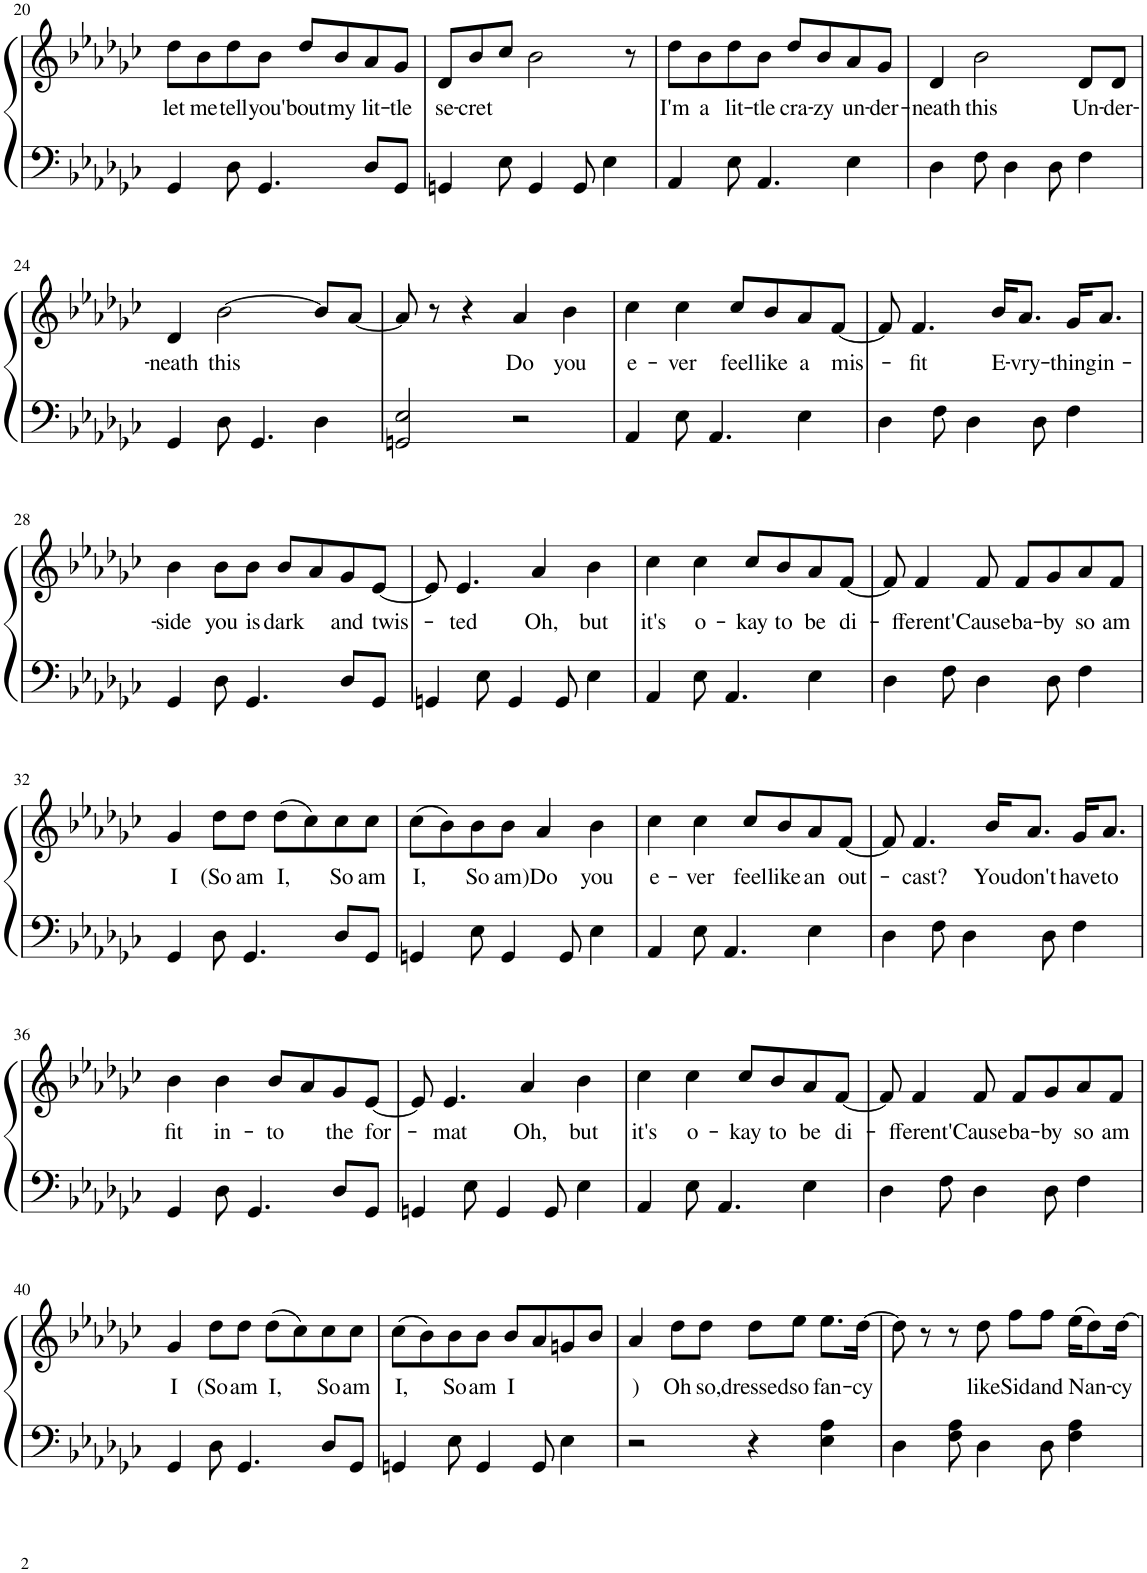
**kern	**kern	**text
*part1	*part1	*part1
*staff2	*staff1	*staff1
*I"Piano	*	*
*I'Pno.	*	*
!!LO:PB:g=z
*clefF4	*clefG2	*
*k[b-e-a-d-g-c-]	*k[b-e-a-d-g-c-]	*
*M4/4	*M4/4	*
=20	=20	=20
!	!	!LO:LY:b
4GG-/	8dd-\L	let
!	!	!LO:LY:b
.	8b-\	me
!	!	!LO:LY:b
8D-\	8dd-\	tell
!	!	!LO:LY:b
4.GG-/	8b-\J	you
!	!	!LO:LY:b
.	8dd-/L	'bout
!	!	!LO:LY:b
.	8b-/	my
!	!	!LO:LY:b
8D-/L	8a-/	lit-
!	!	!LO:LY:b
8GG-/J	8g-/J	-tle
=21	=21	=21
!	!	!LO:LY:b
4GGn/	8d-/L	se-
!	!	!LO:LY:b
.	8b-/	-cret
8E-\	8cc-/J	.
4GG/	2b-\	.
8GG/	.	.
4E-\	.	.
.	8r	.
=22	=22	=22
!	!	!LO:LY:b
4AA-/	8dd-\L	I'm
!	!	!LO:LY:b
.	8b-\	a
!	!	!LO:LY:b
8E-\	8dd-\	lit-
!	!	!LO:LY:b
4.AA-/	8b-\J	-tle
!	!	!LO:LY:b
.	8dd-/L	cra-
!	!	!LO:LY:b
.	8b-/	-zy
!	!	!LO:LY:b
4E-\	8a-/	un-
!	!	!LO:LY:b
.	8g-/J	-der-
=23	=23	=23
!	!	!LO:LY:b
4D-\	4d-/	-neath
!	!	!LO:LY:b
8F\	2b-\	this
4D-\	.	.
8D-\	.	.
!	!	!LO:LY:b
4F\	8d-/L	Un-
!	!	!LO:LY:b
.	8d-/J	-der-
!!LO:LB:g=z
=24	=24	=24
!	!	!LO:LY:b
4GG-/	4d-/	-neath
!	!	!LO:LY:b
8D-\	[2b-\	this
4.GG-/	.	.
4D-\	8b-/L]	.
.	[8a-/J	.
=25	=25	=25
2GGn/ 2E-/	8a-/]	.
.	8r	.
.	4r	.
!	!	!LO:LY:b
2r	4a-/	Do
!	!	!LO:LY:b
.	4b-\	you
=26	=26	=26
!	!	!LO:LY:b
4AA-/	4cc-\	e-
!	!	!LO:LY:b
8E-\	4cc-\	-ver
4.AA-/	.	.
!	!	!LO:LY:b
.	8cc-/L	feel
!	!	!LO:LY:b
.	8b-/	like
!	!	!LO:LY:b
4E-\	8a-/	a
!	!	!LO:LY:b
.	[8f/J	mis-
=27	=27	=27
4D-\	8f/]	.
!	!	!LO:LY:b
.	4.f/	-fit
8F\	.	.
4D-\	.	.
!	!	!LO:LY:b
.	16b-/KL	E-
!	!	!LO:LY:b
.	8.a-/J	-vry-
8D-\	.	.
!	!	!LO:LY:b
4F\	16g-/KL	-thing
!	!	!LO:LY:b
.	8.a-/J	in-
!!LO:LB:g=z
=28	=28	=28
!	!	!LO:LY:b
4GG-/	4b-\	-side
!	!	!LO:LY:b
8D-\	8b-\L	you
!	!	!LO:LY:b
4.GG-/	8b-\J	is
!	!	!LO:LY:b
.	8b-/L	dark
.	8a-/	.
!	!	!LO:LY:b
8D-/L	8g-/	and
!	!	!LO:LY:b
8GG-/J	[8e-/J	twis-
=29	=29	=29
4GGn/	8e-/]	.
!	!	!LO:LY:b
.	4.e-/	-ted
8E-\	.	.
4GG/	.	.
!	!	!LO:LY:b
.	4a-/	Oh,
8GG/	.	.
!	!	!LO:LY:b
4E-\	4b-\	but
=30	=30	=30
!	!	!LO:LY:b
4AA-/	4cc-\	it's
!	!	!LO:LY:b
8E-\	4cc-\	o-
4.AA-/	.	.
!	!	!LO:LY:b
.	8cc-/L	-kay
!	!	!LO:LY:b
.	8b-/	to
!	!	!LO:LY:b
4E-\	8a-/	be
!	!	!LO:LY:b
.	[8f/J	di-
=31	=31	=31
4D-\	8f/]	.
!	!	!LO:LY:b
.	4f/	-fferent
8F\	.	.
!	!	!LO:LY:b
4D-\	8f/	'Cause
!	!	!LO:LY:b
.	8f/L	ba-
!	!	!LO:LY:b
8D-\	8g-/	-by
!	!	!LO:LY:b
4F\	8a-/	so
!	!	!LO:LY:b
.	8f/J	am
!!LO:LB:g=z
=32	=32	=32
!	!	!LO:LY:b
4GG-/	4g-/	I
!	!	!LO:LY:b
8D-\	8dd-\L	(So
!	!	!LO:LY:b
4.GG-/	8dd-\J	am
!	!	!LO:LY:b
.	(8dd-\L	I,
.	8cc-\)	.
!	!	!LO:LY:b
8D-/L	8cc-\	So
!	!	!LO:LY:b
8GG-/J	8cc-\J	am
=33	=33	=33
!	!	!LO:LY:b
4GGn/	(8cc-\L	I,
.	8b-\)	.
!	!	!LO:LY:b
8E-\	8b-\	So
!	!	!LO:LY:b
4GG/	8b-\J	am)
!	!	!LO:LY:b
.	4a-/	Do
8GG/	.	.
!	!	!LO:LY:b
4E-\	4b-\	you
=34	=34	=34
!	!	!LO:LY:b
4AA-/	4cc-\	e-
!	!	!LO:LY:b
8E-\	4cc-\	-ver
4.AA-/	.	.
!	!	!LO:LY:b
.	8cc-/L	feel
!	!	!LO:LY:b
.	8b-/	like
!	!	!LO:LY:b
4E-\	8a-/	an
!	!	!LO:LY:b
.	[8f/J	out-
=35	=35	=35
4D-\	8f/]	.
!	!	!LO:LY:b
.	4.f/	-cast?
8F\	.	.
4D-\	.	.
!	!	!LO:LY:b
.	16b-/KL	You
!	!	!LO:LY:b
.	8.a-/J	don't
8D-\	.	.
!	!	!LO:LY:b
4F\	16g-/KL	have
!	!	!LO:LY:b
.	8.a-/J	to
!!LO:LB:g=z
=36	=36	=36
!	!	!LO:LY:b
4GG-/	4b-\	fit
!	!	!LO:LY:b
8D-\	4b-\	in-
4.GG-/	.	.
!	!	!LO:LY:b
.	8b-/L	-to
.	8a-/	.
!	!	!LO:LY:b
8D-/L	8g-/	the
!	!	!LO:LY:b
8GG-/J	[8e-/J	for-
=37	=37	=37
4GGn/	8e-/]	.
!	!	!LO:LY:b
.	4.e-/	-mat
8E-\	.	.
4GG/	.	.
!	!	!LO:LY:b
.	4a-/	Oh,
8GG/	.	.
!	!	!LO:LY:b
4E-\	4b-\	but
=38	=38	=38
!	!	!LO:LY:b
4AA-/	4cc-\	it's
!	!	!LO:LY:b
8E-\	4cc-\	o-
4.AA-/	.	.
!	!	!LO:LY:b
.	8cc-/L	-kay
!	!	!LO:LY:b
.	8b-/	to
!	!	!LO:LY:b
4E-\	8a-/	be
!	!	!LO:LY:b
.	[8f/J	di-
=39	=39	=39
4D-\	8f/]	.
!	!	!LO:LY:b
.	4f/	-fferent
8F\	.	.
!	!	!LO:LY:b
4D-\	8f/	'Cause
!	!	!LO:LY:b
.	8f/L	ba-
!	!	!LO:LY:b
8D-\	8g-/	-by
!	!	!LO:LY:b
4F\	8a-/	so
!	!	!LO:LY:b
.	8f/J	am
!!LO:LB:g=z
=40	=40	=40
!	!	!LO:LY:b
4GG-/	4g-/	I
!	!	!LO:LY:b
8D-\	8dd-\L	(So
!	!	!LO:LY:b
4.GG-/	8dd-\J	am
!	!	!LO:LY:b
.	(8dd-\L	I,
.	8cc-\)	.
!	!	!LO:LY:b
8D-/L	8cc-\	So
!	!	!LO:LY:b
8GG-/J	8cc-\J	am
=41	=41	=41
!	!	!LO:LY:b
4GGn/	(8cc-\L	I,
.	8b-\)	.
!	!	!LO:LY:b
8E-\	8b-\	So
!	!	!LO:LY:b
4GG/	8b-\J	am
!	!	!LO:LY:b
.	8b-/L	I
8GG/	8a-/	.
4E-\	8gn/	.
.	8b-/J	.
=42	=42	=42
!	!	!LO:LY:b
2r	4a-/	)
!	!	!LO:LY:b
.	8dd-\L	Oh
!	!	!LO:LY:b
.	8dd-\J	so,
!	!	!LO:LY:b
4r	8dd-\L	dressed
!	!	!LO:LY:b
.	8ee-\J	so
!	!	!LO:LY:b
4E-\ 4A-\	8.ee-\L	fan-
!	!	!LO:LY:b
.	[16dd-\Jk	-cy
=43	=43	=43
4D-\	8dd-\]	.
.	8r	.
8F\ 8A-\	8r	.
!	!	!LO:LY:b
4D-\	8dd-\	like
!	!	!LO:LY:b
.	8ff\L	Sid
!	!	!LO:LY:b
8D-\	8ff\J	and
!	!	!LO:LY:b
4F\ 4A-\	(16ee-\KL	Nan-
.	8dd-\)	.
!	!	!LO:LY:b
.	[16dd-\Jk	-cy
=	=	=
*-	*-	*-
